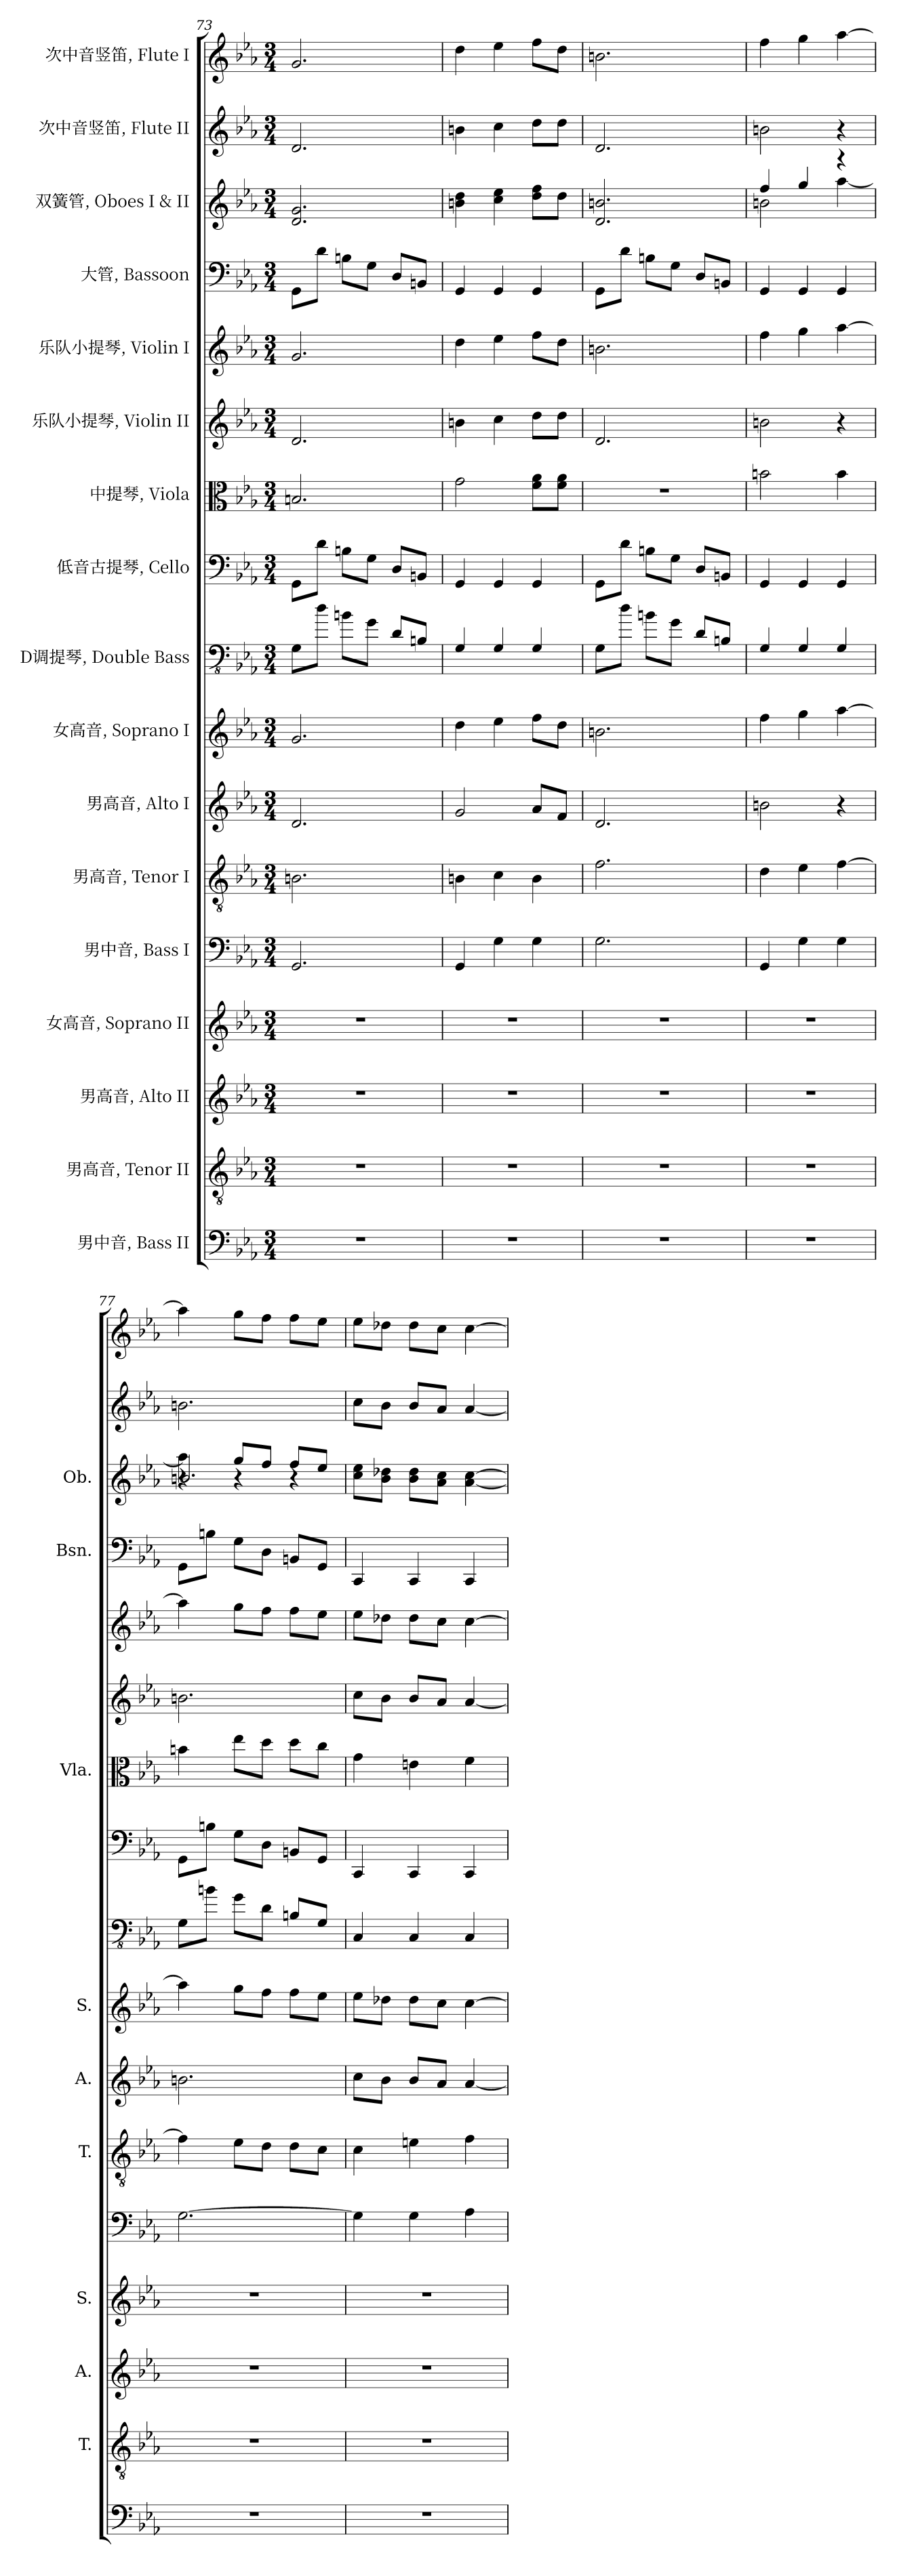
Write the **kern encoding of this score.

**kern	**kern	**kern	**kern	**kern	**kern	**kern	**kern	**kern	**kern	**kern	**kern	**kern	**kern	**kern	**kern	**kern
*part17	*part16	*part15	*part14	*part13	*part12	*part11	*part10	*part9	*part8	*part7	*part6	*part5	*part4	*part3	*part2	*part1
*staff17	*staff16	*staff15	*staff14	*staff13	*staff12	*staff11	*staff10	*staff9	*staff8	*staff7	*staff6	*staff5	*staff4	*staff3	*staff2	*staff1
*I"男中音, Bass II	*I"男高音, Tenor II	*I"男高音, Alto II	*I"女高音, Soprano II	*I"男中音, Bass I	*I"男高音, Tenor I	*I"男高音, Alto I	*I"女高音, Soprano I	*I"D调提琴, Double Bass	*I"低音古提琴, Cello	*I"中提琴, Viola	*I"乐队小提琴, Violin II	*I"乐队小提琴, Violin I	*I"大管, Bassoon	*I"双簧管, Oboes I &amp; II	*I"次中音竖笛, Flute II	*I"次中音竖笛, Flute I
*	*I'T.	*I'A.	*I'S.	*	*I'T.	*I'A.	*I'S.	*	*	*I'Vla.	*	*	*I'Bsn.	*I'Ob.	*	*
*clefF4	*clefGv2	*clefG2	*clefG2	*clefF4	*clefGv2	*clefG2	*clefG2	*clefFv4	*clefF4	*clefC3	*clefG2	*clefG2	*clefF4	*clefG2	*clefG2	*clefG2
*	*	*	*	*	*	*	*	*ITrd7c12	*	*	*	*	*	*	*	*
*k[b-e-a-]	*k[b-e-a-]	*k[b-e-a-]	*k[b-e-a-]	*k[b-e-a-]	*k[b-e-a-]	*k[b-e-a-]	*k[b-e-a-]	*k[b-e-a-]	*k[b-e-a-]	*k[b-e-a-]	*k[b-e-a-]	*k[b-e-a-]	*k[b-e-a-]	*k[b-e-a-]	*k[b-e-a-]	*k[b-e-a-]
*M3/4	*M3/4	*M3/4	*M3/4	*M3/4	*M3/4	*M3/4	*M3/4	*M3/4	*M3/4	*M3/4	*M3/4	*M3/4	*M3/4	*M3/4	*M3/4	*M3/4
=73	=73	=73	=73	=73	=73	=73	=73	=73	=73	=73	=73	=73	=73	=73	=73	=73
2.r	2.r	2.r	2.r	2.GG/	2.Bn\	2.d/	2.g/	8GGG\L	8GG\L	2.Bn/	2.d/	2.g/	8GG\L	2.d/ 2.g/	2.d/	2.g/
.	.	.	.	.	.	.	.	8D\J	8d\J	.	.	.	8d\J	.	.	.
.	.	.	.	.	.	.	.	8BBn\L	8Bn\L	.	.	.	8Bn\L	.	.	.
.	.	.	.	.	.	.	.	8GG\J	8G\J	.	.	.	8G\J	.	.	.
.	.	.	.	.	.	.	.	8DD/L	8D/L	.	.	.	8D/L	.	.	.
.	.	.	.	.	.	.	.	8BBBn/J	8BBn/J	.	.	.	8BBn/J	.	.	.
=74	=74	=74	=74	=74	=74	=74	=74	=74	=74	=74	=74	=74	=74	=74	=74	=74
2.r	2.r	2.r	2.r	4GG/	4Bn\	2g/	4dd\	4GGG/	4GG/	2g\	4bn\	4dd\	4GG/	4bn\ 4dd\	4bn\	4dd\
.	.	.	.	4G\	4c\	.	4ee-\	4GGG/	4GG/	.	4cc\	4ee-\	4GG/	4cc\ 4ee-\	4cc\	4ee-\
.	.	.	.	4G\	4B\	8a-/L	8ff\L	4GGG/	4GG/	8f\ 8a-\L	8dd\L	8ff\L	4GG/	8dd\ 8ff\L	8dd\L	8ff\L
.	.	.	.	.	.	8f/J	8dd\J	.	.	8f\ 8a-\J	8dd\J	8dd\J	.	8dd\J	8dd\J	8dd\J
!!LO:PB:g=z
=75	=75	=75	=75	=75	=75	=75	=75	=75	=75	=75	=75	=75	=75	=75	=75	=75
2.r	2.r	2.r	2.r	2.G\	2.f\	2.d/	2.bn\	8GGG\L	8GG\L	2.r	2.d/	2.bn\	8GG\L	2.d/ 2.bn/	2.d/	2.bn\
.	.	.	.	.	.	.	.	8D\J	8d\J	.	.	.	8d\J	.	.	.
.	.	.	.	.	.	.	.	8BBn\L	8Bn\L	.	.	.	8Bn\L	.	.	.
.	.	.	.	.	.	.	.	8GG\J	8G\J	.	.	.	8G\J	.	.	.
.	.	.	.	.	.	.	.	8DD/L	8D/L	.	.	.	8D/L	.	.	.
.	.	.	.	.	.	.	.	8BBBn/J	8BBn/J	.	.	.	8BBn/J	.	.	.
=76	=76	=76	=76	=76	=76	=76	=76	=76	=76	=76	=76	=76	=76	=76	=76	=76
*	*	*	*	*	*	*	*	*	*	*	*	*	*	*^	*	*
2.r	2.r	2.r	2.r	4GG/	4d\	2bn\	4ff\	4GGG/	4GG/	2bn\	2bn\	4ff\	4GG/	4ff/	2bn\	2bn\	4ff\
.	.	.	.	4G\	4e-\	.	4gg\	4GGG/	4GG/	.	.	4gg\	4GG/	4gg/	.	.	4gg\
.	.	.	.	4G\	[4f\	4r	[4aa-\	4GGG/	4GG/	4b\	4r	[4aa-\	4GG/	4r	[4aa-\	4r	[4aa-\
=77	=77	=77	=77	=77	=77	=77	=77	=77	=77	=77	=77	=77	=77	=77	=77	=77	=77
*	*	*	*	*	*	*	*	*	*	*	*	*	*	*	*^	*	*
2.r	2.r	2.r	2.r	[2.G\	4f\]	2.bn\	4aa-\]	8GGG\L	8GG\L	4bn\	2.bn\	4aa-\]	8GG\L	4r	4aa-\]	2.bn/	2.bn\	4aa-\]
.	.	.	.	.	.	.	.	8BBn\J	8Bn\J	.	.	.	8Bn\J	.	.	.	.	.
.	.	.	.	.	8e-\L	.	8gg\L	8GG\L	8G\L	8ee-\L	.	8gg\L	8G\L	8gg/L	4r	.	.	8gg\L
.	.	.	.	.	8d\J	.	8ff\J	8DD\J	8D\J	8dd\J	.	8ff\J	8D\J	8ff/J	.	.	.	8ff\J
.	.	.	.	.	8d\L	.	8ff\L	8BBBn/L	8BBn/L	8dd\L	.	8ff\L	8BBn/L	8ff/L	4r	.	.	8ff\L
.	.	.	.	.	8c\J	.	8ee-\J	8GGG/J	8GG/J	8cc\J	.	8ee-\J	8GG/J	8ee-/J	.	.	.	8ee-\J
*	*	*	*	*	*	*	*	*	*	*	*	*	*	*v	*v	*v	*	*
=78	=78	=78	=78	=78	=78	=78	=78	=78	=78	=78	=78	=78	=78	=78	=78	=78
2.r	2.r	2.r	2.r	4G\]	4c\	8cc\L	8ee-\L	4CCC/	4CC/	4g\	8cc\L	8ee-\L	4CC/	8cc\ 8ee-\L	8cc\L	8ee-\L
.	.	.	.	.	.	8b-\J	8dd-X\J	.	.	.	8b-\J	8dd-X\J	.	8b-\ 8dd-X\J	8b-\J	8dd-X\J
.	.	.	.	4G\	4en\	8b-/L	8dd-\L	4CCC/	4CC/	4en\	8b-/L	8dd-\L	4CC/	8b-\ 8dd-\L	8b-/L	8dd-\L
.	.	.	.	.	.	8a-/J	8cc\J	.	.	.	8a-/J	8cc\J	.	8a-\ 8cc\J	8a-/J	8cc\J
.	.	.	.	4A-\	4f\	[4a-/	[4cc\	4CCC/	4CC/	4f\	[4a-/	[4cc\	4CC/	[4a-\ [4cc\	[4a-/	[4cc\
=	=	=	=	=	=	=	=	=	=	=	=	=	=	=	=	=
*-	*-	*-	*-	*-	*-	*-	*-	*-	*-	*-	*-	*-	*-	*-	*-	*-
